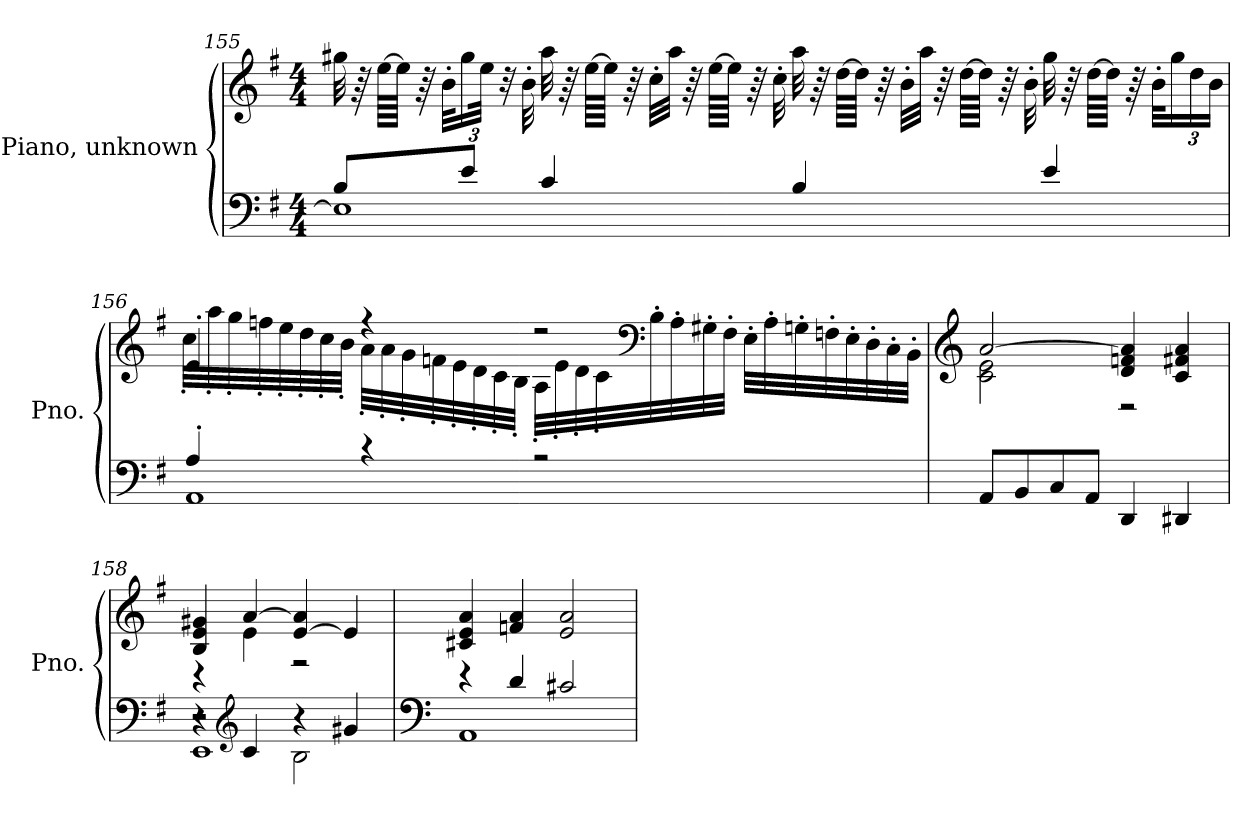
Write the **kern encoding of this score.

**kern	**kern
*part1	*part1
*staff2	*staff1
*I"Piano, unknown	*
*I'Pno.	*
!!LO:LB:g=z
*clefF4	*clefG2
*k[f#]	*k[f#]
*M4/4	*M4/4
=155	=155
*^	*
8B/L	1E]	32gg#X\
.	.	64r
.	.	[64ee\LLLL
.	.	64ee\JJJJ]
.	.	64r
.	.	32b'\KLL
*	*	*Xbrackettup
8e/J	.	24gg#\
.	.	48ee\JJk
.	.	32r
.	.	32b'\
4c/	.	32aa\
.	.	64r
.	.	[64ee\LLLL
.	.	64ee\JJJJ]
.	.	64r
.	.	32cc'\LLL
.	.	32aa\JJJ
.	.	64r
.	.	[64ee\LLLL
.	.	64ee\JJJJ]
.	.	64r
.	.	32cc'\
4B/	.	32aa\
.	.	64r
.	.	[64dd\LLLL
.	.	64dd\JJJJ]
.	.	64r
.	.	32b'\LLL
.	.	32aa\JJJ
.	.	64r
.	.	[64dd\LLLL
.	.	64dd\JJJJ]
.	.	64r
.	.	32b'\
4e/	.	32gg#\
.	.	64r
.	.	[64dd\LLLL
.	.	64dd\JJJJ]
.	.	64r
.	.	32b'\KLL
.	.	24gg#\
.	.	24dd\
.	.	24b\JJ
!!LO:LB:g=z
=156	=156	=156
*	*	*^
4A'/	1AA	4e'/	32cc'\LLL
.	.	.	32aa'\
.	.	.	32gg'\
.	.	.	32ffn'\
.	.	.	32ee'\
.	.	.	32dd'\
.	.	.	32cc'\
.	.	.	32b'\JJJ
4r	.	4r	32a'\LLL
.	.	.	32a'\
.	.	.	32g'\
.	.	.	32fn'\
.	.	.	32e'\
.	.	.	32d'\
.	.	.	32c'\
.	.	.	32B'\JJJ
2r	.	2r	32A'\LLL
.	.	.	32e'\
.	.	.	32d'\
.	.	.	32c'\
*	*	*clefF4	*
.	.	.	32B'\
.	.	.	32A'\
.	.	.	32G#X'\
.	.	.	32F#'\JJJ
.	.	.	32E'\LLL
.	.	.	32A'\
.	.	.	32Gn'\
.	.	.	32Fn'\
.	.	.	32E'\
.	.	.	32D'\
.	.	.	32C'\
.	.	.	32BB'\JJJ
*v	*v	*	*
=157	=157	=157
*	*clefG2	*
8AA/L	[2a/	2c\ 2e\
8BB/	.	.
8C/	.	.
8AA/J	.	.
4DD/	4d/ 4fn/ 4a/]	2r
4DD#X/	4c/ 4f#X/ 4a/	.
!!LO:LB:g=z	!!
=158	=158	=158
*^	*	*
*	*^	*	*
4r	2r	1EE	4B/ 4e/ 4g#X/	4r
*clefG2	*	*	*	*
4c/	.	.	[4a/	4e\
4r	2B\	.	[4e/ 4a/]	2r
4g#X/	.	.	4e/]	.
*v	*v	*v	*	*
*	*v	*v
=159	=159
*clefF4	*
*^	*
4r	1AA	4c#X/ 4e/ 4a/
4d/	.	4fn/ 4a/
2c#X/	.	2e/ 2a/
*v	*v	*
=	=
*-	*-
